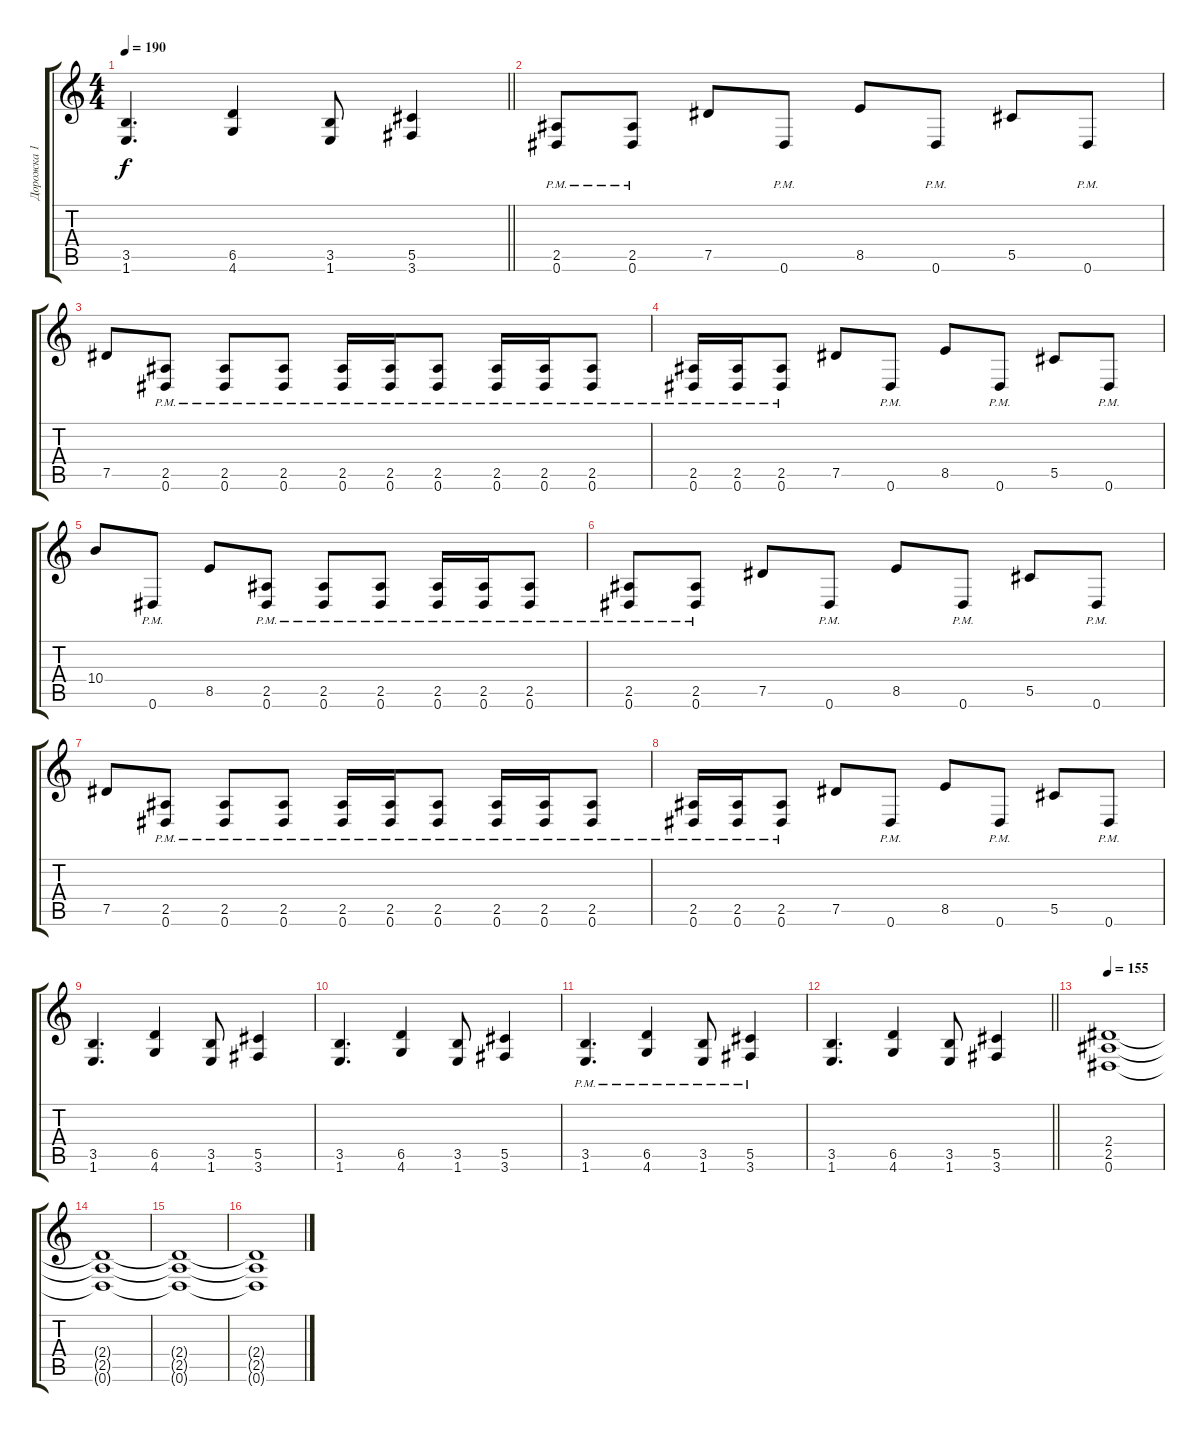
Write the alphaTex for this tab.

\track ("Дорожка 1" "Дорожка 1") {instrument distortionguitar}
\staff {score tabs}
\tuning (Eb4 Bb3 Gb3 Db3 Ab2 Eb2) {hide}
\ts (4 4)
\tempo 190
\clef g2
\barLineRight lightlight
\ks c
(3.5 1.6).4{d dy f} (6.5 4.6).4 (3.5 1.6).8 (5.5 3.6).4 |
\section ("" "")
(2.5{pm} 0.6{pm}).8 (2.5{pm} 0.6{pm}).8 7.5.8 0.6{pm}.8 8.5.8 0.6{pm}.8 5.5.8 0.6{pm}.8 |
7.5.8 (2.5{pm} 0.6{pm}).8 (2.5{pm} 0.6{pm}).8 (2.5{pm} 0.6{pm}).8 (2.5{pm} 0.6{pm}).16 (2.5{pm} 0.6{pm}).16 (2.5{pm} 0.6{pm}).8 (2.5{pm} 0.6{pm}).16 (2.5{pm} 0.6{pm}).16 (2.5{pm} 0.6{pm}).8 |
(2.5{pm} 0.6{pm}).16 (2.5{pm} 0.6{pm}).16 (2.5{pm} 0.6{pm}).8 7.5.8 0.6{pm}.8 8.5.8 0.6{pm}.8 5.5.8 0.6{pm}.8 |
10.4.8 0.6{pm}.8 8.5.8 (2.5{pm} 0.6{pm}).8 (2.5{pm} 0.6{pm}).8 (2.5{pm} 0.6{pm}).8 (2.5{pm} 0.6{pm}).16 (2.5{pm} 0.6{pm}).16 (2.5{pm} 0.6{pm}).8 |
(2.5{pm} 0.6{pm}).8 (2.5{pm} 0.6{pm}).8 7.5.8 0.6{pm}.8 8.5.8 0.6{pm}.8 5.5.8 0.6{pm}.8 |
7.5.8 (2.5{pm} 0.6{pm}).8 (2.5{pm} 0.6{pm}).8 (2.5{pm} 0.6{pm}).8 (2.5{pm} 0.6{pm}).16 (2.5{pm} 0.6{pm}).16 (2.5{pm} 0.6{pm}).8 (2.5{pm} 0.6{pm}).16 (2.5{pm} 0.6{pm}).16 (2.5{pm} 0.6{pm}).8 |
(2.5{pm} 0.6{pm}).16 (2.5{pm} 0.6{pm}).16 (2.5{pm} 0.6{pm}).8 7.5.8 0.6{pm}.8 8.5.8 0.6{pm}.8 5.5.8 0.6{pm}.8 |
(3.5 1.6).4{d} (6.5 4.6).4 (3.5 1.6).8 (5.5 3.6).4 |
(3.5 1.6).4{d} (6.5 4.6).4 (3.5 1.6).8 (5.5 3.6).4 |
(3.5{pm} 1.6{pm}).4{d} (6.5{pm} 4.6{pm}).4 (3.5{pm} 1.6{pm}).8 (5.5{pm} 3.6{pm}).4 |
\barLineRight lightlight
(3.5 1.6).4{d} (6.5 4.6).4 (3.5 1.6).8 (5.5 3.6).4 |
\section ("" "")
\tempo 155
(2.4 2.5 0.6).1 |
(2.4{t} 2.5{t} 0.6{t}).1 |
(2.4{t} 2.5{t} 0.6{t}).1 |
(2.4{t} 2.5{t} 0.6{t}).1
